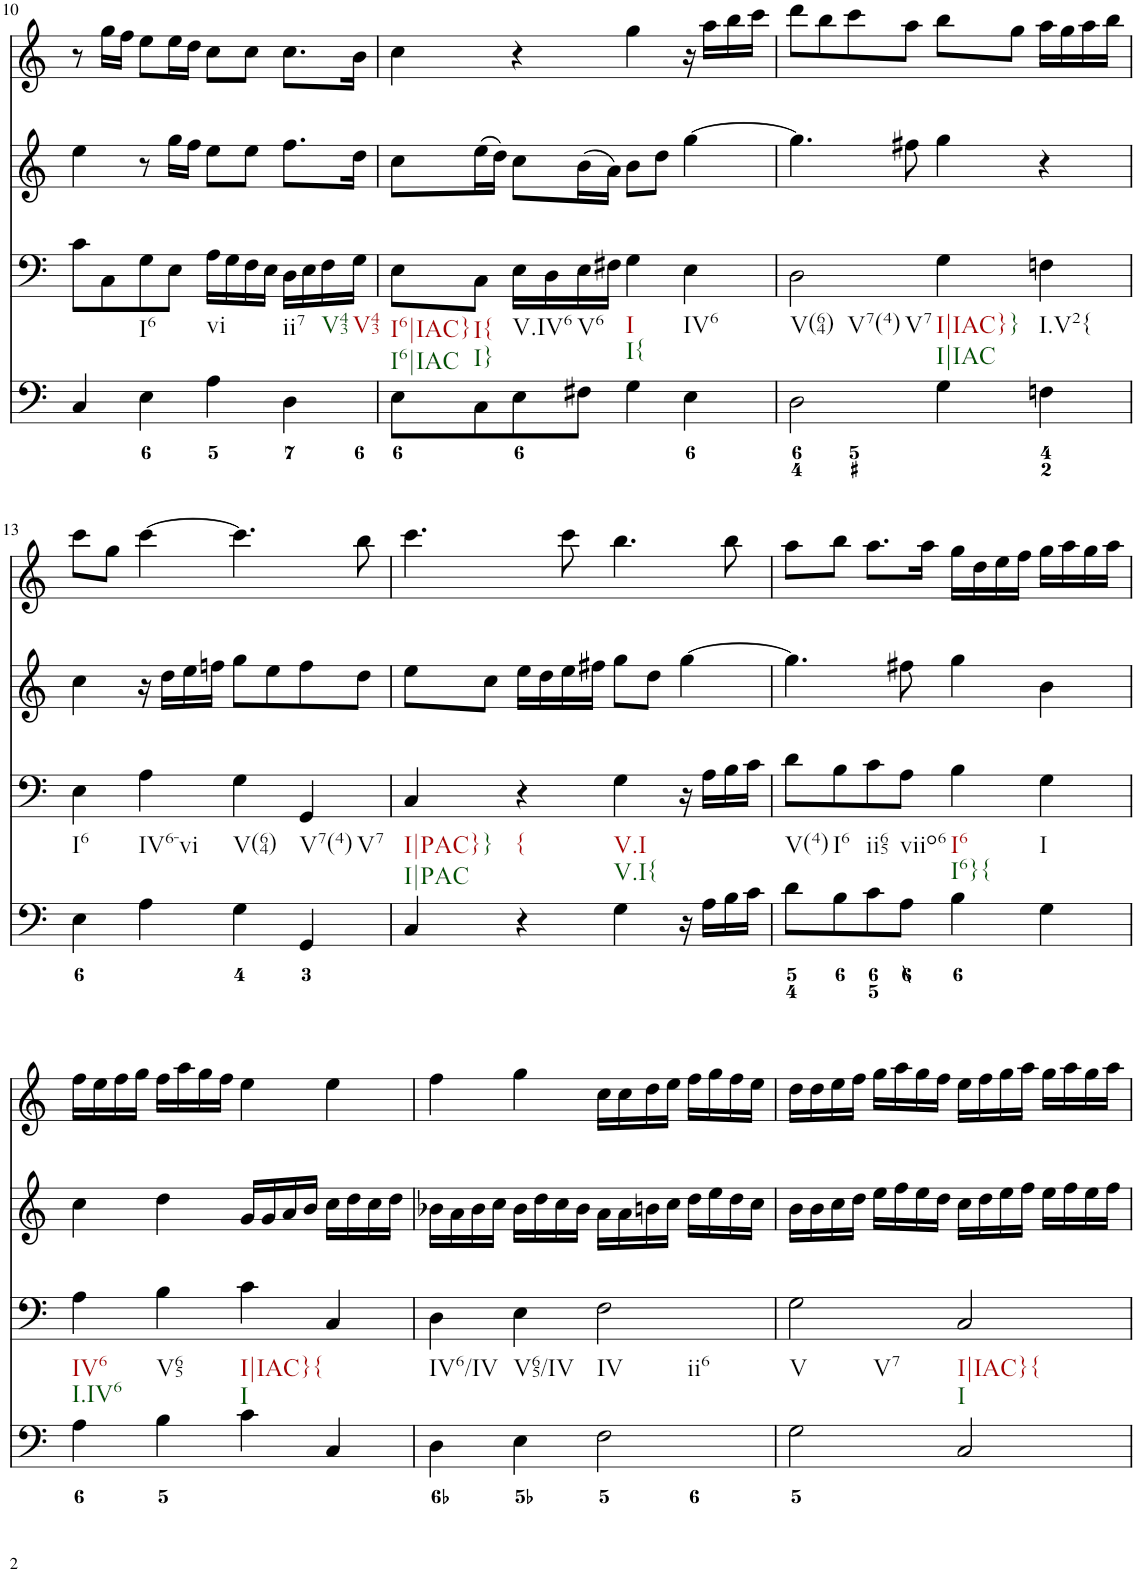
**kern	**kern	**kern	**kern
*part4	*part3	*part2	*part1
*staff4	*staff3	*staff2	*staff1
*I"violn	*I"violn	*I"cello	*I"organ
*I'Vln	*I'Vln	*	*
!!LO:PB:g=z
*clefF4	*clefF4	*clefG2	*clefG2
*k[]	*k[]	*k[]	*k[]
*M4/4	*M4/4	*M4/4	*M4/4
*met(c)	*met(c)	*met(c)	*met(c)
=10	=10	=10	=10
4C/	8c\L	4ee\	8r
.	8C\	.	16gg\LL
.	.	.	16ff\JJ
!	!LO:TX:b:t=I6	!	!
4E\	8G\	8r	8ee\L
.	8E\J	16gg\LL	16ee\L
.	.	16ff\JJ	16dd\JJ
!	!LO:TX:b:t=vi	!	!
4A\	16A\LL	8ee\L	8cc\L
.	16G\	.	.
.	16F\	8ee\J	8cc\J
.	16E\JJ	.	.
!	!LO:TX:b:t=ii7	!	!
4D\	16D\LL	8.ff\L	8.cc\L
.	16E\	.	.
!	!LO:TX:b:t=V43	!	!
.	16F\	.	.
!	!LO:TX:b:t=V43	!	!
.	16G\JJ	16dd\Jk	16b\Jk
=11	=11	=11	=11
!	!LO:TX:b:t=I6|IAC}	!	!
!	!LO:TX:b:t=I6|IAC	!	!
8E\L	8E\L	8cc\L	4cc\
!	!LO:TX:b:t=I{	!	!
!	!LO:TX:b:t=I}	!	!
8C\	8C\J	(16ee\L	.
.	.	16dd\JJ)	.
!	!LO:TX:b:t=V.IV6	!	!
8E\	16E\LL	8cc\L	4r
.	16D\	.	.
!	!LO:TX:b:t=V6	!	!
8F#X\J	16E\	(16b\L	.
.	16F#X\JJ	16a\JJ)	.
!	!LO:TX:b:t=I	!	!
!	!LO:TX:b:t=I{	!	!
4G\	4G\	8b\L	4gg\
.	.	8dd\J	.
!	!LO:TX:b:t=IV6	!	!
4E\	4E\	[4gg\	16r
.	.	.	16aa\LL
.	.	.	16bb\
.	.	.	16ccc\JJ
=12	=12	=12	=12
!	!LO:TX:b:t=V(64)	!	!
!	!LO:TX:b:t=V7(4)	!	!
!	!LO:TX:b:t=V7	!	!
2D\	2D\	4.gg\]	8ddd\L
.	.	.	8bb\
.	.	.	8ccc\
.	.	8ff#X\	8aa\J
!	!LO:TX:b:t=I|IAC}	!	!
!	!LO:TX:b:t=I|IAC	!	!
!	!LO:TX:b:t=}	!	!
4G\	4G\	4gg\	8bb\L
.	.	.	8gg\J
!	!LO:TX:b:t=I.V2{	!	!
4Fn\	4Fn\	4r	16aa\LL
.	.	.	16gg\
.	.	.	16aa\
.	.	.	16bb\JJ
!!LO:LB:g=z
=13	=13	=13	=13
!	!LO:TX:b:t=I6	!	!
4E\	4E\	4cc\	8ccc\L
.	.	.	8gg\J
!	!LO:TX:b:t=IV6-vi	!	!
4A\	4A\	16r	[4ccc\
.	.	16dd\LL	.
.	.	16ee\	.
.	.	16ffn\JJ	.
!	!LO:TX:b:t=V(64)	!	!
4G\	4G\	8gg\L	4.ccc\]
.	.	8ee\	.
!	!LO:TX:b:t=V7(4)	!	!
!	!LO:TX:b:t=V7	!	!
4GG/	4GG/	8ff\	.
.	.	8dd\J	8bb\
=14	=14	=14	=14
!	!LO:TX:b:t=I|PAC}	!	!
!	!LO:TX:b:t=I|PAC	!	!
!	!LO:TX:b:t=}	!	!
4C/	4C/	8ee\L	4.ccc\
.	.	8cc\J	.
!	!LO:TX:b:t={	!	!
4r	4r	16ee\LL	.
.	.	16dd\	.
.	.	16ee\	8ccc\
.	.	16ff#X\JJ	.
!	!LO:TX:b:t=V.I	!	!
!	!LO:TX:b:t=V.I{	!	!
4G\	4G\	8gg\L	4.bb\
.	.	8dd\J	.
16r	16r	[4gg\	.
16A\LL	16A\LL	.	.
16B\	16B\	.	8bb\
16c\JJ	16c\JJ	.	.
=15	=15	=15	=15
!	!LO:TX:b:t=V(4)	!	!
8d\L	8d\L	4.gg\]	8aa\L
!	!LO:TX:b:t=I6	!	!
8B\	8B\	.	8bb\J
!	!LO:TX:b:t=ii65	!	!
8c\	8c\	.	8.aa\L
!	!LO:TX:b:t=viio6	!	!
8A\J	8A\J	8ff#X\	.
.	.	.	16aa\Jk
!	!LO:TX:b:t=I6	!	!
!	!LO:TX:b:t=I6}{	!	!
4B\	4B\	4gg\	16gg\LL
.	.	.	16dd\
.	.	.	16ee\
.	.	.	16ff\JJ
!	!LO:TX:b:t=I	!	!
4G\	4G\	4b\	16gg\LL
.	.	.	16aa\
.	.	.	16gg\
.	.	.	16aa\JJ
!!LO:LB:g=z
=16	=16	=16	=16
!	!LO:TX:b:t=IV6	!	!
!	!LO:TX:b:t=I.IV6	!	!
4A\	4A\	4cc\	16ff\LL
.	.	.	16ee\
.	.	.	16ff\
.	.	.	16gg\JJ
!	!LO:TX:b:t=V65	!	!
4B\	4B\	4dd\	16ff\LL
.	.	.	16aa\
.	.	.	16gg\
.	.	.	16ff\JJ
!	!LO:TX:b:t=I|IAC}{	!	!
!	!LO:TX:b:t=I	!	!
4c\	4c\	16g/LL	4ee\
.	.	16g/	.
.	.	16a/	.
.	.	16b/JJ	.
4C/	4C/	16cc\LL	4ee\
.	.	16dd\	.
.	.	16cc\	.
.	.	16dd\JJ	.
=17	=17	=17	=17
!	!LO:TX:b:t=IV6/IV	!	!
4D\	4D\	16b-X\LL	4ff\
.	.	16a\	.
.	.	16b-\	.
.	.	16cc\JJ	.
!	!LO:TX:b:t=V65/IV	!	!
4E\	4E\	16b-\LL	4gg\
.	.	16dd\	.
.	.	16cc\	.
.	.	16b-\JJ	.
!	!LO:TX:b:t=IV	!	!
!	!LO:TX:b:t=ii6	!	!
2F\	2F\	16a\LL	16cc\LL
.	.	16a\	16cc\
.	.	16bn\	16dd\
.	.	16cc\JJ	16ee\JJ
.	.	16dd\LL	16ff\LL
.	.	16ee\	16gg\
.	.	16dd\	16ff\
.	.	16cc\JJ	16ee\JJ
=18	=18	=18	=18
!	!LO:TX:b:t=V	!	!
!	!LO:TX:b:t=V7	!	!
2G\	2G\	16b\LL	16dd\LL
.	.	16b\	16dd\
.	.	16cc\	16ee\
.	.	16dd\JJ	16ff\JJ
.	.	16ee\LL	16gg\LL
.	.	16ff\	16aa\
.	.	16ee\	16gg\
.	.	16dd\JJ	16ff\JJ
!	!LO:TX:b:t=I|IAC}{	!	!
!	!LO:TX:b:t=I	!	!
2C/	2C/	16cc\LL	16ee\LL
.	.	16dd\	16ff\
.	.	16ee\	16gg\
.	.	16ff\JJ	16aa\JJ
.	.	16ee\LL	16gg\LL
.	.	16ff\	16aa\
.	.	16ee\	16gg\
.	.	16ff\JJ	16aa\JJ
=	=	=	=
*-	*-	*-	*-
